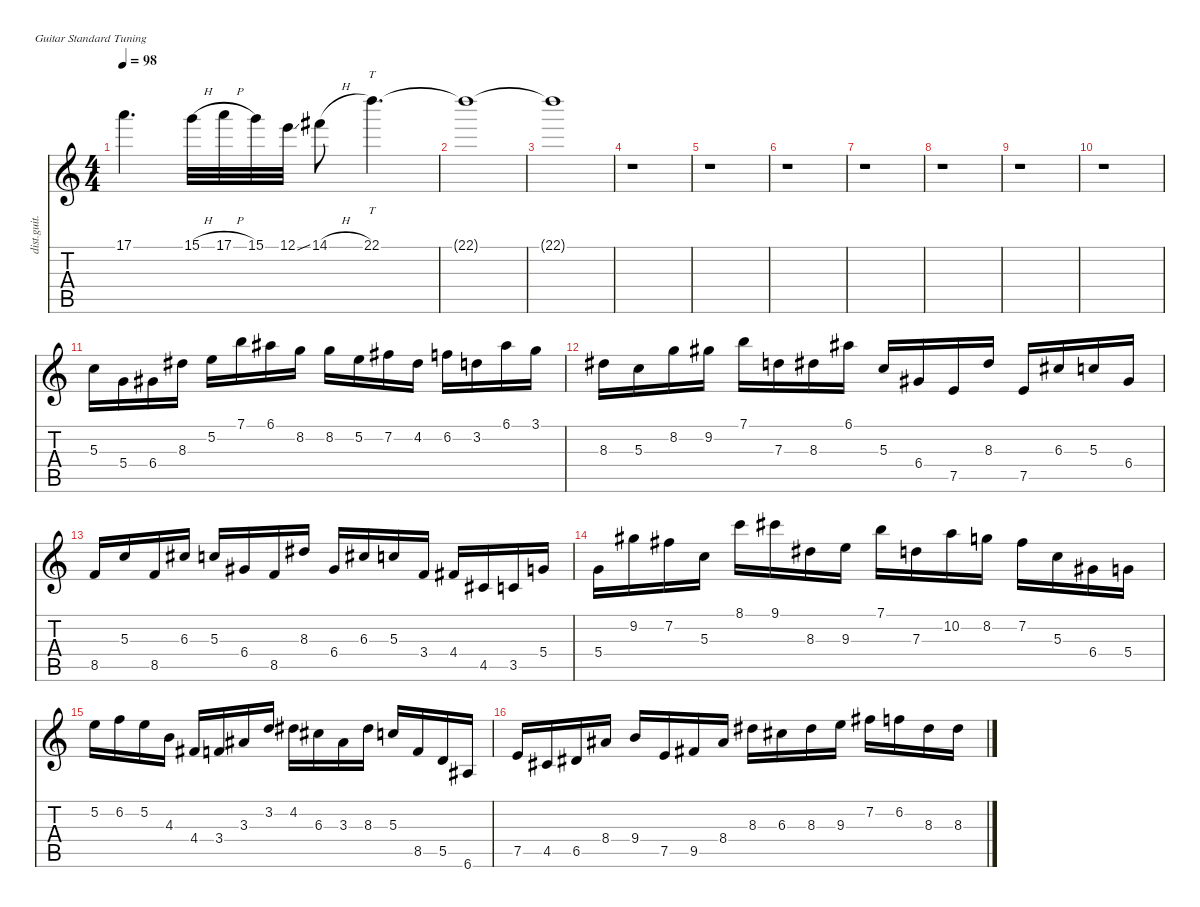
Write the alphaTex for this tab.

\defaultSystemsLayout 4
\hideDynamics
\bracketExtendMode nobrackets
\otherSystemsTrackNameOrientation horizontal
\track ("Gtr1" "dist.guit.") {instrument distortionguitar}
\staff {score tabs}
\tuning (E4 B3 G3 D3 A2 E2)
\ts (4 4)
\tempo 98
\clef g2
\ks c
17.1.4{d dy f beam Down} 15.1{h}.32{beam Down} 17.1{h}.32{beam Down} 15.1.32{beam Down} 12.1{ss}.32{beam Down} 14.1{h acc #}.8{beam Down} 22.1.4{tt d dy ff beam Down} |
22.1{t}.1{dy f beam Down} |
22.1{t}.1{beam Down} |
r.1{beam Down} |
r.1{beam Down} |
r.1{beam Down} |
r.1{beam Down} |
r.1{beam Down} |
r.1{beam Down} |
r.1{beam Down} |
5.3.16{beam Down} 5.4.16{beam Down} 6.4{acc #}.16{beam Down} 8.3{acc #}.16{beam Down} 5.2.16{beam Down} 7.1.16{beam Down} 6.1{acc #}.16{beam Down} 8.2.16{beam Down} 8.2.16{beam Down} 5.2.16{beam Down} 7.2{acc #}.16{beam Down} 4.2{acc #}.16{beam Down} 6.2.16{beam Down} 3.2.16{beam Down} 6.1{acc #}.16{beam Down} 3.1.16{beam Down} |
8.3{acc #}.16{beam Down} 5.3.16{beam Down} 8.2.16{beam Down} 9.2{acc #}.16{beam Down} 7.1.16{beam Down} 7.3.16{beam Down} 8.3{acc #}.16{beam Down} 6.1{acc #}.16{beam Down} 5.3.16{beam Up} 6.4{acc #}.16{beam Up} 7.5.16{beam Up} 8.3{acc #}.16{beam Up} 7.5.16{beam Up} 6.3{acc #}.16{beam Up} 5.3.16{beam Up} 6.4{acc #}.16{beam Up} |
8.5.16{beam Up} 5.3.16{beam Up} 8.5.16{beam Up} 6.3{acc #}.16{beam Up} 5.3.16{beam Up} 6.4{acc #}.16{beam Up} 8.5.16{beam Up} 8.3{acc #}.16{beam Up} 6.4{acc #}.16{beam Up} 6.3{acc #}.16{beam Up} 5.3.16{beam Up} 3.4.16{beam Up} 4.4{acc #}.16{beam Up} 4.5{acc #}.16{beam Up} 3.5.16{beam Up} 5.4.16{beam Up} |
5.4.16{beam Down} 9.2{acc #}.16{beam Down} 7.2{acc #}.16{beam Down} 5.3.16{beam Down} 8.1.16{beam Down} 9.1{acc #}.16{beam Down} 8.3{acc #}.16{beam Down} 9.3.16{beam Down} 7.1.16{beam Down} 7.3.16{beam Down} 10.2.16{beam Down} 8.2.16{beam Down} 7.2{acc #}.16{beam Down} 5.3.16{beam Down} 6.4{acc #}.16{beam Down} 5.4.16{beam Down} |
5.2.16{beam Down} 6.2.16{beam Down} 5.2.16{beam Down} 4.3.16{beam Down} 4.4{acc #}.16{beam Up} 3.4.16{beam Up} 3.3{acc #}.16{beam Up} 3.2.16{beam Up} 4.2{acc #}.16{beam Down} 6.3{acc #}.16{beam Down} 3.3{acc #}.16{beam Down} 8.3{acc #}.16{beam Down} 5.3.16{beam Up} 8.5.16{beam Up} 5.5.16{beam Up} 6.6{acc #}.16{beam Up} |
7.5.16{beam Up} 4.5{acc #}.16{beam Up} 6.5{acc #}.16{beam Up} 8.4{acc #}.16{beam Up} 9.4.16{beam Up} 7.5.16{beam Up} 9.5{acc #}.16{beam Up} 8.4{acc #}.16{beam Up} 8.3{acc #}.16{beam Down} 6.3{acc #}.16{beam Down} 8.3{acc #}.16{beam Down} 9.3.16{beam Down} 7.2{acc #}.16{beam Down} 6.2.16{beam Down} 8.3{acc #}.16{beam Down} 8.3{acc #}.16{beam Down}
